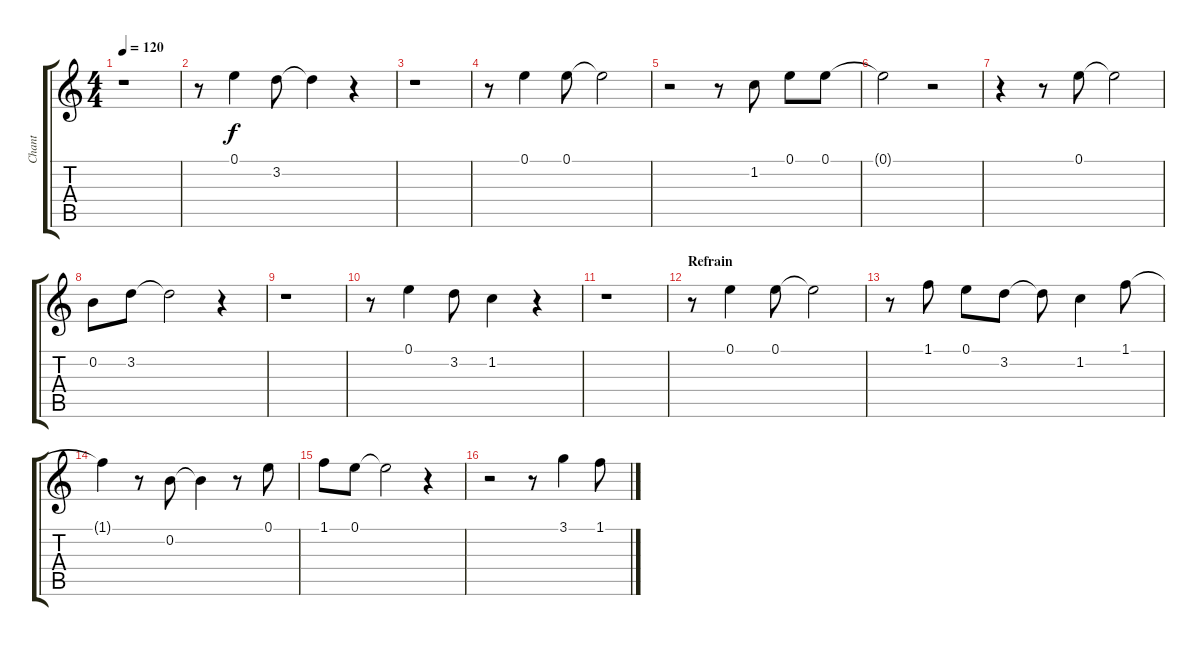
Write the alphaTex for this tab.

\track ("Chant" "Chant") {instrument distortionguitar}
\staff {score tabs}
\tuning (E4 B3 G3 D3 A2 E2) {hide}
\ts (4 4)
\tempo 120
\clef g2
\ks c
r.1{dy f} |
r.8 0.1.4 3.2.8 3.2{t}.4 r.4 |
r.1 |
r.8 0.1.4 0.1.8 0.1{t}.2 |
r.2 r.8 1.2.8 0.1.8 0.1.8 |
0.1{t}.2 r.2 |
r.4 r.8 0.1.8 0.1{t}.2 |
0.2.8 3.2.8 3.2{t}.2 r.4 |
r.1 |
r.8 0.1.4 3.2.8 1.2.4 r.4 |
r.1 |
\section ("" "Refrain")
r.8 0.1.4 0.1.8 0.1{t}.2 |
r.8 1.1.8 0.1.8 3.2.8 3.2{t}.8 1.2.4 1.1.8 |
1.1{t}.4 r.8 0.2.8 0.2{t}.4 r.8 0.1.8 |
1.1.8 0.1.8 0.1{t}.2 r.4 |
r.2 r.8 3.1.4 1.1.8
